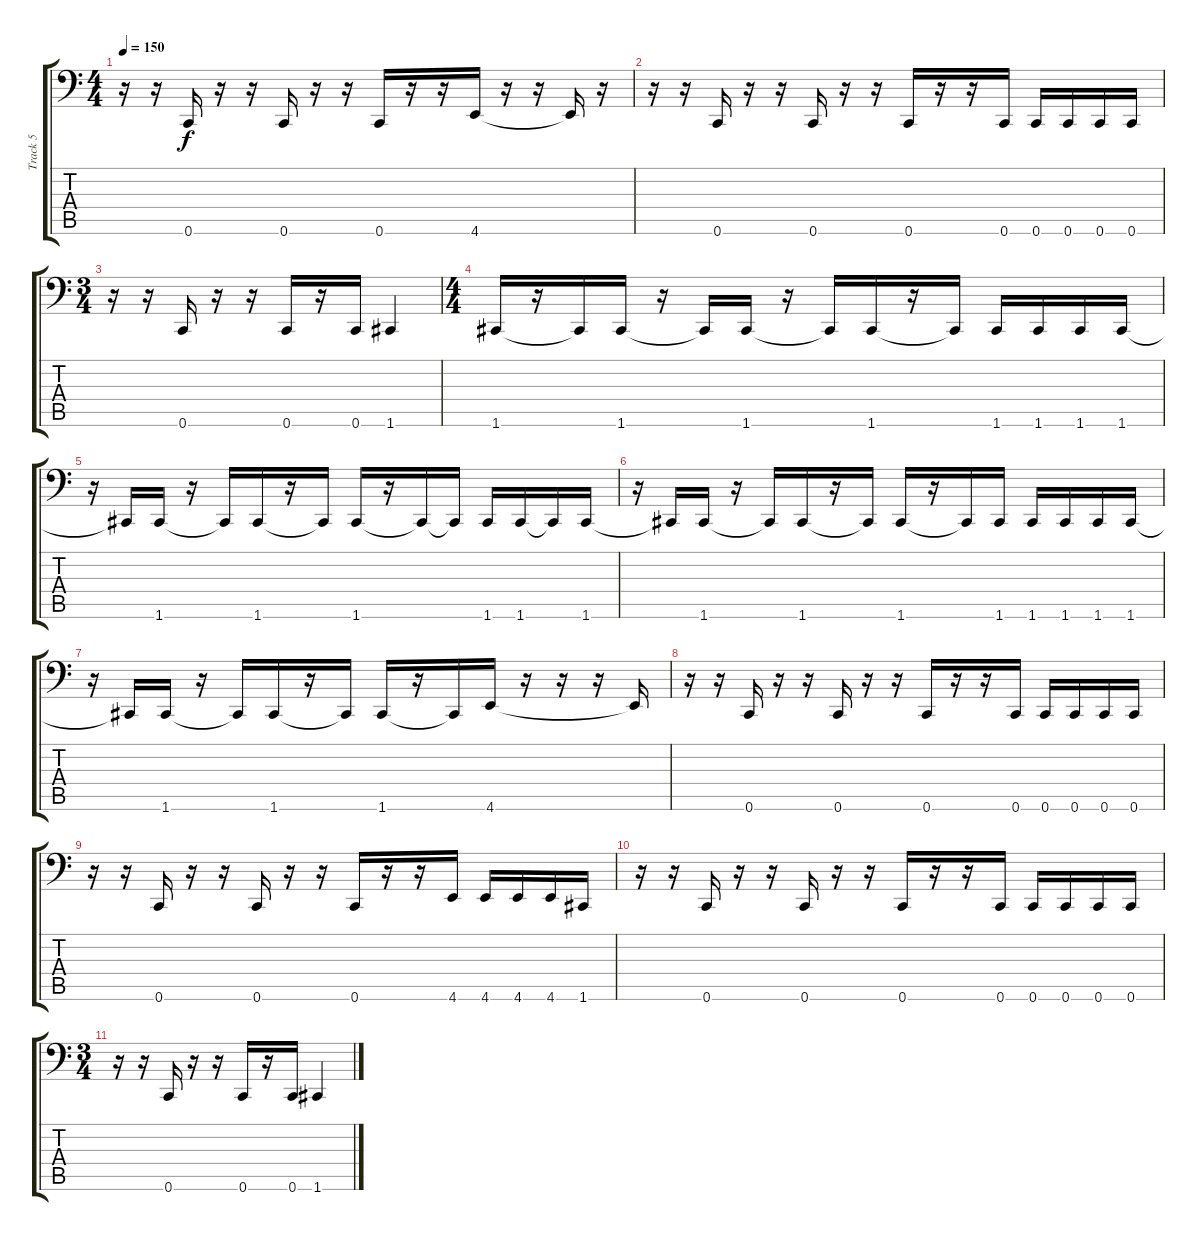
\track ("Track 5" "Track 5") {instrument electricbasspick}
\staff {score tabs}
\tuning (D3 A2 F2 C2 G1 C1) {hide}
\ts (4 4)
\tempo 150
\clef f4
\ks c
r.16{dy f} r.16 0.6.16 r.16 r.16 0.6.16 r.16 r.16 0.6.16 r.16 r.16 4.6.16 r.16 r.16 4.6{t}.16 r.16 |
r.16 r.16 0.6.16 r.16 r.16 0.6.16 r.16 r.16 0.6.16 r.16 r.16 0.6.16 0.6.16 0.6.16 0.6.16 0.6.16 |
\ts (3 4)
r.16 r.16 0.6.16 r.16 r.16 0.6.16 r.16 0.6.16 1.6.4 |
\ts (4 4)
1.6.16 r.16 1.6{t}.16 1.6.16 r.16 1.6{t}.16 1.6.16 r.16 1.6{t}.16 1.6.16 r.16 1.6{t}.16 1.6.16 1.6.16 1.6.16 1.6.16 |
r.16 1.6{t}.16 1.6.16 r.16 1.6{t}.16 1.6.16 r.16 1.6{t}.16 1.6.16 r.16 1.6{t}.16 1.6{t}.16 1.6.16 1.6.16 1.6{t}.16 1.6.16 |
r.16 1.6{t}.16 1.6.16 r.16 1.6{t}.16 1.6.16 r.16 1.6{t}.16 1.6.16 r.16 1.6{t}.16 1.6.16 1.6.16 1.6.16 1.6.16 1.6.16 |
r.16 1.6{t}.16 1.6.16 r.16 1.6{t}.16 1.6.16 r.16 1.6{t}.16 1.6.16 r.16 1.6{t}.16 4.6.16 r.16 r.16 r.16 4.6{t}.16 |
r.16 r.16 0.6.16 r.16 r.16 0.6.16 r.16 r.16 0.6.16 r.16 r.16 0.6.16 0.6.16 0.6.16 0.6.16 0.6.16 |
r.16 r.16 0.6.16 r.16 r.16 0.6.16 r.16 r.16 0.6.16 r.16 r.16 4.6.16 4.6.16 4.6.16 4.6.16 1.6.16 |
r.16 r.16 0.6.16 r.16 r.16 0.6.16 r.16 r.16 0.6.16 r.16 r.16 0.6.16 0.6.16 0.6.16 0.6.16 0.6.16 |
\ts (3 4)
r.16 r.16 0.6.16 r.16 r.16 0.6.16 r.16 0.6.16 1.6.4
